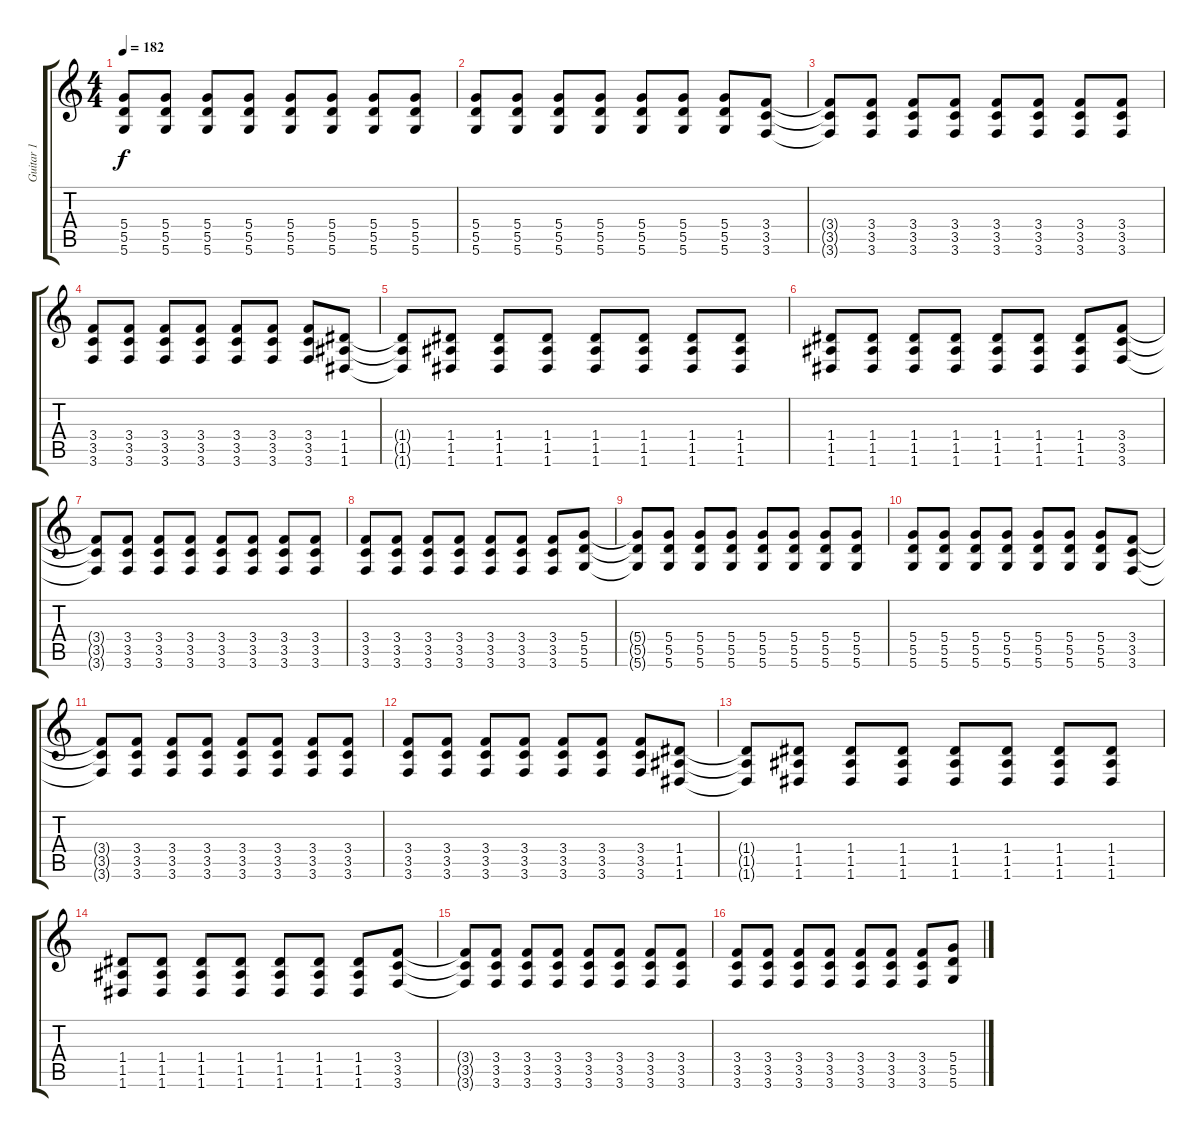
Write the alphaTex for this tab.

\track ("Guitar 1" "Guitar 1") {instrument distortionguitar}
\staff {score tabs}
\tuning (E4 B3 G3 D3 A2 D2) {hide}
\ts (4 4)
\tempo 182
\clef g2
\ks c
(5.4{t} 5.5{t} 5.6{t}).8{dy f volume 11} (5.4 5.5 5.6).8 (5.4 5.5 5.6).8 (5.4 5.5 5.6).8 (5.4 5.5 5.6).8 (5.4 5.5 5.6).8 (5.4 5.5 5.6).8 (5.4 5.5 5.6).8 |
(5.4 5.5 5.6).8 (5.4 5.5 5.6).8 (5.4 5.5 5.6).8 (5.4 5.5 5.6).8 (5.4 5.5 5.6).8 (5.4 5.5 5.6).8 (5.4 5.5 5.6).8 (3.4 3.5 3.6).8 |
(3.4{t} 3.5{t} 3.6{t}).8 (3.4 3.5 3.6).8 (3.4 3.5 3.6).8 (3.4 3.5 3.6).8 (3.4 3.5 3.6).8 (3.4 3.5 3.6).8 (3.4 3.5 3.6).8 (3.4 3.5 3.6).8 |
(3.4 3.5 3.6).8 (3.4 3.5 3.6).8 (3.4 3.5 3.6).8 (3.4 3.5 3.6).8 (3.4 3.5 3.6).8 (3.4 3.5 3.6).8 (3.4 3.5 3.6).8 (1.4 1.5 1.6).8 |
(1.4{t} 1.5{t} 1.6{t}).8{volume 10} (1.4 1.5 1.6).8 (1.4 1.5 1.6).8 (1.4 1.5 1.6).8 (1.4 1.5 1.6).8 (1.4 1.5 1.6).8 (1.4 1.5 1.6).8 (1.4 1.5 1.6).8 |
(1.4 1.5 1.6).8 (1.4 1.5 1.6).8 (1.4 1.5 1.6).8 (1.4 1.5 1.6).8 (1.4 1.5 1.6).8 (1.4 1.5 1.6).8 (1.4 1.5 1.6).8 (3.4 3.5 3.6).8 |
(3.4{t} 3.5{t} 3.6{t}).8 (3.4 3.5 3.6).8 (3.4 3.5 3.6).8 (3.4 3.5 3.6).8 (3.4 3.5 3.6).8 (3.4 3.5 3.6).8 (3.4 3.5 3.6).8 (3.4 3.5 3.6).8 |
(3.4 3.5 3.6).8 (3.4 3.5 3.6).8 (3.4 3.5 3.6).8 (3.4 3.5 3.6).8 (3.4 3.5 3.6).8 (3.4 3.5 3.6).8 (3.4 3.5 3.6).8 (5.4 5.5 5.6).8 |
(5.4{t} 5.5{t} 5.6{t}).8{volume 8} (5.4 5.5 5.6).8 (5.4 5.5 5.6).8 (5.4 5.5 5.6).8 (5.4 5.5 5.6).8 (5.4 5.5 5.6).8 (5.4 5.5 5.6).8 (5.4 5.5 5.6).8 |
(5.4 5.5 5.6).8 (5.4 5.5 5.6).8 (5.4 5.5 5.6).8 (5.4 5.5 5.6).8 (5.4 5.5 5.6).8 (5.4 5.5 5.6).8 (5.4 5.5 5.6).8 (3.4 3.5 3.6).8 |
(3.4{t} 3.5{t} 3.6{t}).8 (3.4 3.5 3.6).8 (3.4 3.5 3.6).8 (3.4 3.5 3.6).8 (3.4 3.5 3.6).8 (3.4 3.5 3.6).8 (3.4 3.5 3.6).8 (3.4 3.5 3.6).8 |
(3.4 3.5 3.6).8 (3.4 3.5 3.6).8 (3.4 3.5 3.6).8 (3.4 3.5 3.6).8 (3.4 3.5 3.6).8 (3.4 3.5 3.6).8 (3.4 3.5 3.6).8 (1.4 1.5 1.6).8 |
(1.4{t} 1.5{t} 1.6{t}).8{volume 5} (1.4 1.5 1.6).8 (1.4 1.5 1.6).8 (1.4 1.5 1.6).8 (1.4 1.5 1.6).8 (1.4 1.5 1.6).8 (1.4 1.5 1.6).8 (1.4 1.5 1.6).8 |
(1.4 1.5 1.6).8 (1.4 1.5 1.6).8 (1.4 1.5 1.6).8 (1.4 1.5 1.6).8 (1.4 1.5 1.6).8 (1.4 1.5 1.6).8 (1.4 1.5 1.6).8 (3.4 3.5 3.6).8 |
(3.4{t} 3.5{t} 3.6{t}).8 (3.4 3.5 3.6).8 (3.4 3.5 3.6).8 (3.4 3.5 3.6).8 (3.4 3.5 3.6).8 (3.4 3.5 3.6).8 (3.4 3.5 3.6).8 (3.4 3.5 3.6).8 |
(3.4 3.5 3.6).8 (3.4 3.5 3.6).8 (3.4 3.5 3.6).8 (3.4 3.5 3.6).8 (3.4 3.5 3.6).8 (3.4 3.5 3.6).8 (3.4 3.5 3.6).8 (5.4 5.5 5.6).8
